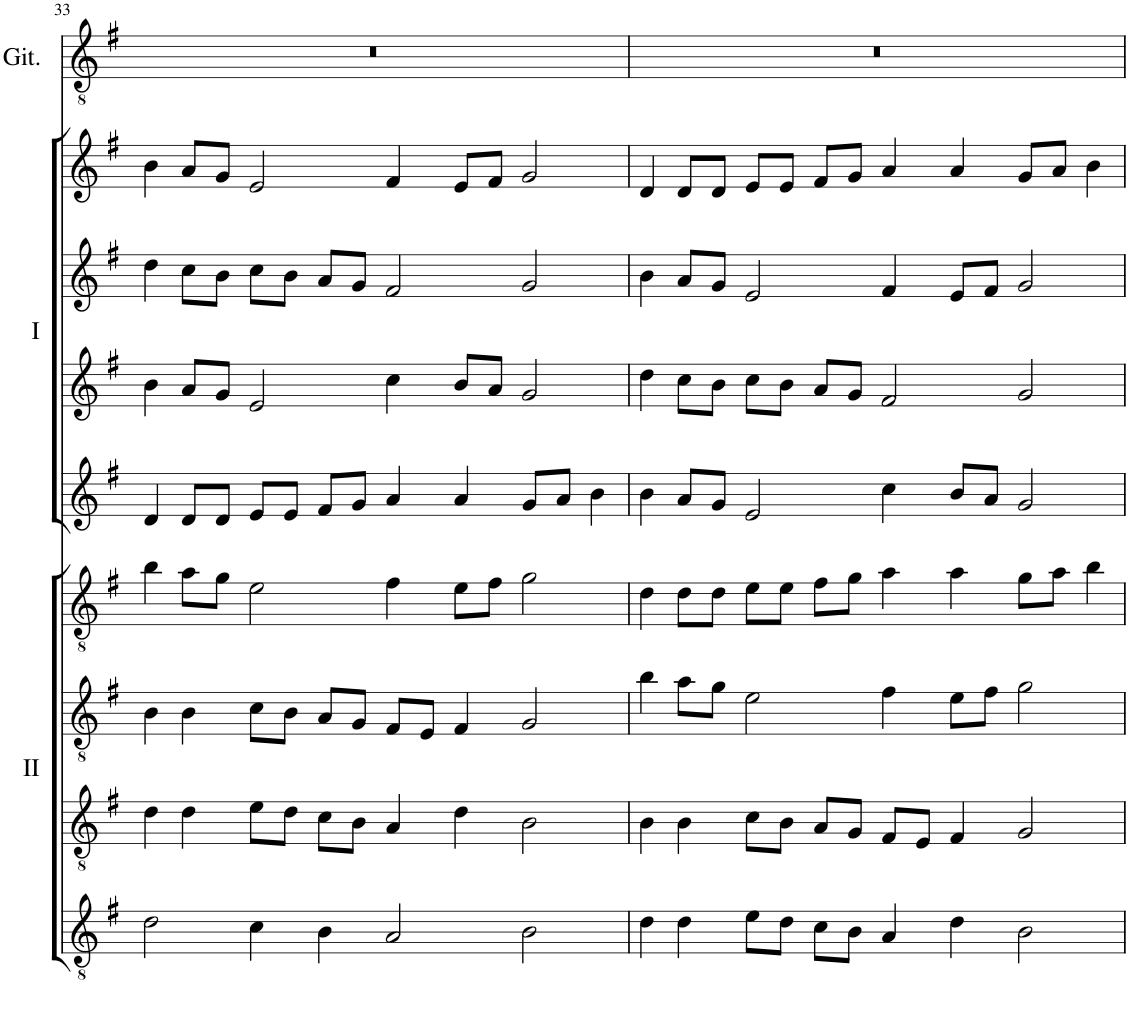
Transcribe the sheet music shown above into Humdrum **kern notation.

**kern	**kern	**kern	**kern	**kern	**kern	**kern	**kern	**kern
*part3	*part3	*part3	*part3	*part2	*part2	*part2	*part2	*part1
*staff9	*staff8	*staff7	*staff6	*staff5	*staff4	*staff3	*staff2	*staff1
*I"Kanon II	*	*	*	*I"Kanon I	*	*	*	*I"Gitarre
*I'II	*	*	*	*I'I	*	*	*	*I'Git.
!!LO:PB:g=z
*clefGv2	*clefGv2	*clefGv2	*clefGv2	*clefG2	*clefG2	*clefG2	*clefG2	*clefGv2
*k[f#]	*k[f#]	*k[f#]	*k[f#]	*k[f#]	*k[f#]	*k[f#]	*k[f#]	*k[f#]
*M4/2	*M4/2	*M4/2	*M4/2	*M4/2	*M4/2	*M4/2	*M4/2	*M4/2
=33	=33	=33	=33	=33	=33	=33	=33	=33
2d\	4d\	4B\	4b\	4d/	4b\	4dd\	4b\	0r
.	4d\	4B\	8a\L	8d/L	8a/L	8cc\L	8a/L	.
.	.	.	8g\J	8d/J	8g/J	8b\J	8g/J	.
4c\	8e\L	8c\L	2e\	8e/L	2e/	8cc\L	2e/	.
.	8d\J	8B\J	.	8e/J	.	8b\J	.	.
4B\	8c\L	8A/L	.	8f#/L	.	8a/L	.	.
.	8B\J	8G/J	.	8g/J	.	8g/J	.	.
2A/	4A/	8F#/L	4f#\	4a/	4cc\	2f#/	4f#/	.
.	.	8E/J	.	.	.	.	.	.
.	4d\	4F#/	8e\L	4a/	8b/L	.	8e/L	.
.	.	.	8f#\J	.	8a/J	.	8f#/J	.
2B\	2B\	2G/	2g\	8g/L	2g/	2g/	2g/	.
.	.	.	.	8a/J	.	.	.	.
.	.	.	.	4b\	.	.	.	.
=34	=34	=34	=34	=34	=34	=34	=34	=34
4d\	4B\	4b\	4d\	4b\	4dd\	4b\	4d/	0r
4d\	4B\	8a\L	8d\L	8a/L	8cc\L	8a/L	8d/L	.
.	.	8g\J	8d\J	8g/J	8b\J	8g/J	8d/J	.
8e\L	8c\L	2e\	8e\L	2e/	8cc\L	2e/	8e/L	.
8d\J	8B\J	.	8e\J	.	8b\J	.	8e/J	.
8c\L	8A/L	.	8f#\L	.	8a/L	.	8f#/L	.
8B\J	8G/J	.	8g\J	.	8g/J	.	8g/J	.
4A/	8F#/L	4f#\	4a\	4cc\	2f#/	4f#/	4a/	.
.	8E/J	.	.	.	.	.	.	.
4d\	4F#/	8e\L	4a\	8b/L	.	8e/L	4a/	.
.	.	8f#\J	.	8a/J	.	8f#/J	.	.
2B\	2G/	2g\	8g\L	2g/	2g/	2g/	8g/L	.
.	.	.	8a\J	.	.	.	8a/J	.
.	.	.	4b\	.	.	.	4b\	.
=	=	=	=	=	=	=	=	=
*-	*-	*-	*-	*-	*-	*-	*-	*-
